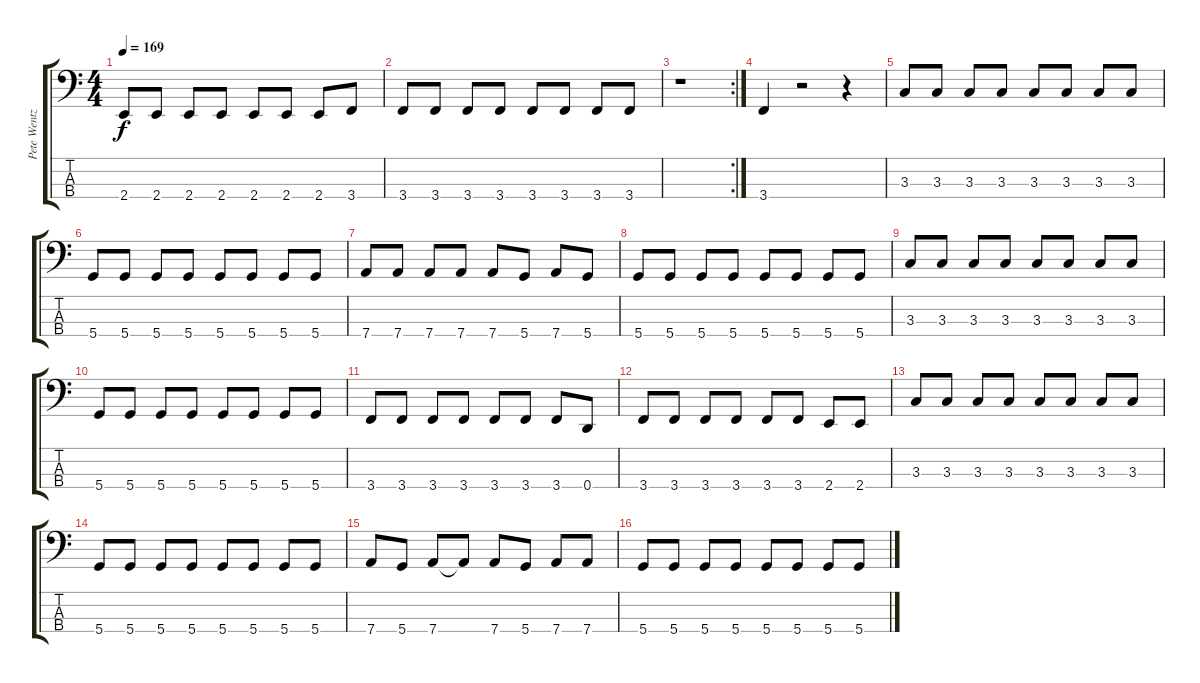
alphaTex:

\track ("Pete Wentz" "Pete Wentz") {instrument electricbassfinger}
\staff {score tabs}
\tuning (G2 D2 A1 D1) {hide}
\ts (4 4)
\tempo 169
\clef f4
\ks c
2.4.8{dy f} 2.4.8 2.4.8 2.4.8 2.4.8 2.4.8 2.4.8 3.4.8 |
3.4.8 3.4.8 3.4.8 3.4.8 3.4.8 3.4.8 3.4.8 3.4.8 |
\rc 2
r.1 |
3.4.4 r.2 r.4 |
3.3.8 3.3.8 3.3.8 3.3.8 3.3.8 3.3.8 3.3.8 3.3.8 |
5.4.8 5.4.8 5.4.8 5.4.8 5.4.8 5.4.8 5.4.8 5.4.8 |
7.4.8 7.4.8 7.4.8 7.4.8 7.4.8 5.4.8 7.4.8 5.4.8 |
5.4.8 5.4.8 5.4.8 5.4.8 5.4.8 5.4.8 5.4.8 5.4.8 |
3.3.8 3.3.8 3.3.8 3.3.8 3.3.8 3.3.8 3.3.8 3.3.8 |
5.4.8 5.4.8 5.4.8 5.4.8 5.4.8 5.4.8 5.4.8 5.4.8 |
3.4.8 3.4.8 3.4.8 3.4.8 3.4.8 3.4.8 3.4.8 0.4.8 |
3.4.8 3.4.8 3.4.8 3.4.8 3.4.8 3.4.8 2.4.8 2.4.8 |
3.3.8 3.3.8 3.3.8 3.3.8 3.3.8 3.3.8 3.3.8 3.3.8 |
5.4.8 5.4.8 5.4.8 5.4.8 5.4.8 5.4.8 5.4.8 5.4.8 |
7.4.8 5.4.8 7.4.8 7.4{t}.8 7.4.8 5.4.8 7.4.8 7.4.8 |
5.4.8 5.4.8 5.4.8 5.4.8 5.4.8 5.4.8 5.4.8 5.4.8
